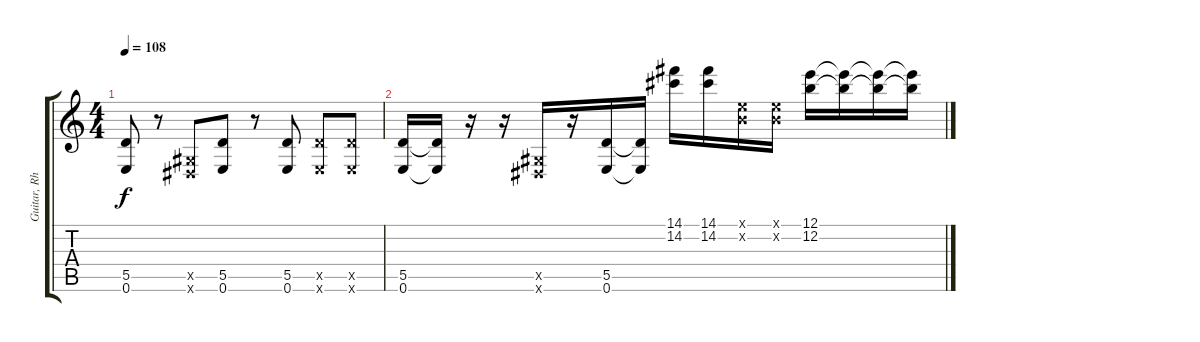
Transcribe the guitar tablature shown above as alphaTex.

\track ("Guitar, Rhythm" "Guitar, Rh") {mute instrument distortionguitar}
\staff {score tabs}
\tuning (E4 B3 G3 D3 A2 E2) {hide}
\ts (4 4)
\tempo 108
\clef g2
\ks c
(5.5 0.6).8{dy f} r.8 (-1.5{x} -1.6{x}).8 (5.5 0.6).8 r.8 (5.5 0.6).8 (5.5{x} 0.6{x}).8 (5.5{x} 0.6{x}).8 |
(5.5 0.6).16 (5.5{t} 0.6{t}).16 r.16 r.16 (-1.5{x} -1.6{x}).16 r.16 (5.5 0.6).16 (5.5{t} 0.6{t}).16 (14.1 14.2).16 (14.1 14.2).16 (0.1{x} 0.2{x}).16 (0.1{x} 0.2{x}).16 (12.1 12.2).16 (12.1{t} 12.2{t}).16 (12.1{t} 12.2{t}).16 (12.1{t} 12.2{t}).16
